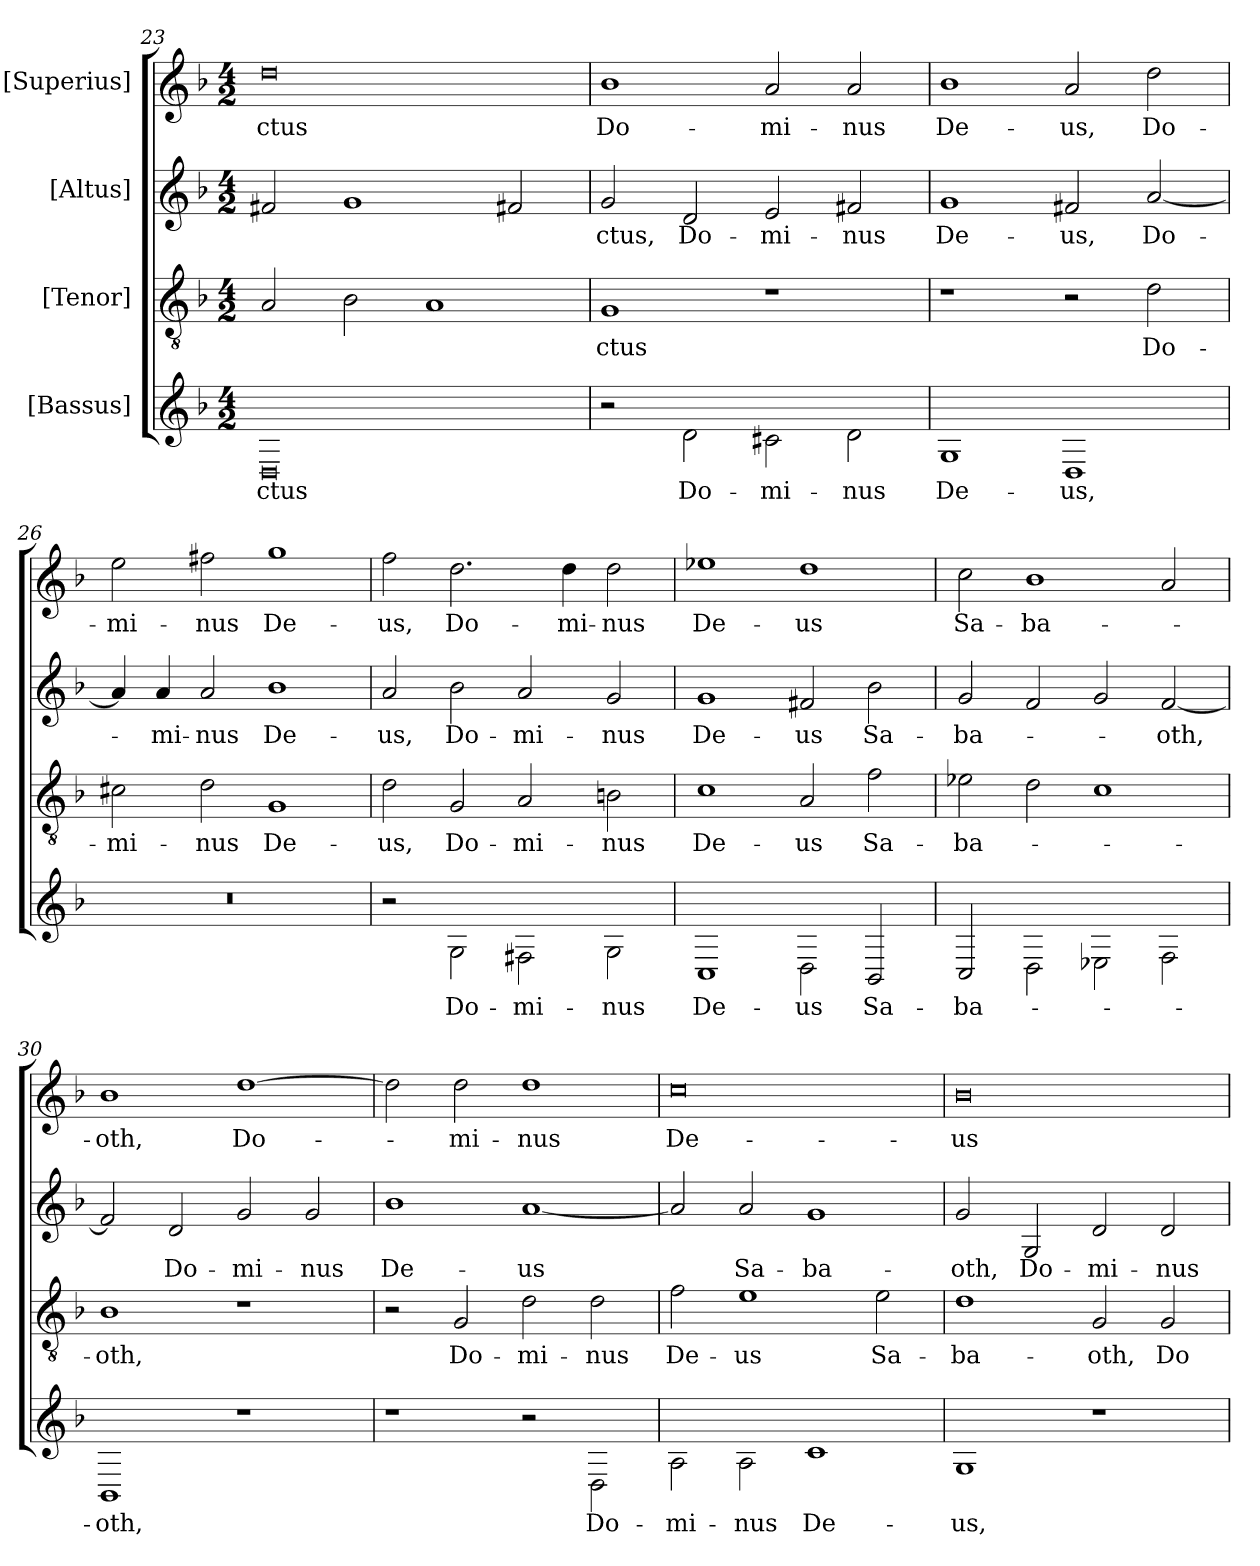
**kern	**text	**kern	**text	**kern	**text	**kern	**text
*part4	*part4	*part3	*part3	*part2	*part2	*part1	*part1
*staff4	*staff4	*staff3	*staff3	*staff2	*staff2	*staff1	*staff1
*I"[Bassus]	*	*I"[Tenor]	*	*I"[Altus]	*	*I"[Superius]	*
*clefG2	*	*clefGv2	*	*clefG2	*	*clefG2	*
*k[b-]	*	*k[b-]	*	*k[b-]	*	*k[b-]	*
*M4/2	*	*M4/2	*	*M4/2	*	*M4/2	*
=23	=23	=23	=23	=23	=23	=23	=23
0D\	-ctus	2A/	.	2f#X/	.	0dd\	-ctus
.	.	2B-\	.	1g/	.	.	.
.	.	1A/	.	.	.	.	.
.	.	.	.	2f#X/	.	.	.
=24	=24	=24	=24	=24	=24	=24	=24
2r	.	1G/	-ctus	2g/	-ctus,	1b-\	Do-
2d\	Do-	.	.	2d/	Do-	.	.
2c#X\	-mi-	1r	.	2e/	-mi-	2a/	-mi-
2d\	-nus	.	.	2f#X/	-nus	2a/	-nus
=25	=25	=25	=25	=25	=25	=25	=25
1G\	De-	1r	.	1g/	De-	1b-\	De-
1D\	-us,	2r	.	2f#X/	-us,	2a/	-us,
.	.	2d\	Do-	[2a/	Do-	2dd\	Do-
=26	=26	=26	=26	=26	=26	=26	=26
0r	.	2c#X\	-mi-	4a/]	.	2ee\	-mi-
.	.	.	.	4a/	-mi-	.	.
.	.	2d\	-nus	2a/	-nus	2ff#X\	-nus
.	.	1G/	De-	1b-\	De-	1gg\	De-
=27	=27	=27	=27	=27	=27	=27	=27
2r	.	2d\	-us,	2a/	-us,	2ff\	-us,
2G\	Do-	2G/	Do-	2b-\	Do-	2.dd\	Do-
2F#X\	-mi-	2A/	-mi-	2a/	-mi-	.	.
.	.	.	.	.	.	4dd\	-mi-
2G\	-nus	2Bn\	-nus	2g/	-nus	2dd\	-nus
=28	=28	=28	=28	=28	=28	=28	=28
1C/	De-	1c\	De-	1g/	De-	1ee-X\	De-
2D\	-us	2A/	-us	2f#X/	-us	1dd\	-us
2BB-/	Sa-	2f\	Sa-	2b-\	Sa-	.	.
=29	=29	=29	=29	=29	=29	=29	=29
2C/	-ba-	2e-X\	-ba-	2g/	-ba-	2cc\	Sa-
2D\	.	2d\	.	2f/	.	1b-\	-ba-
2E-X\	.	1c\	.	2g/	.	.	.
2F\	.	.	.	[2f/	-oth,	2a/	.
=30	=30	=30	=30	=30	=30	=30	=30
1BB-/	-oth,	1B-\	-oth,	2f/]	.	1b-\	-oth,
.	.	.	.	2d/	Do-	.	.
1r	.	1r	.	2g/	-mi-	[1dd\	Do-
.	.	.	.	2g/	-nus	.	.
=31	=31	=31	=31	=31	=31	=31	=31
1r	.	2r	.	1b-\	De-	2dd\]	.
.	.	2G/	Do-	.	.	2dd\	-mi-
2r	.	2d\	-mi-	[1a/	-us	1dd\	-nus
2D\	Do-	2d\	-nus	.	.	.	.
=32	=32	=32	=32	=32	=32	=32	=32
2A\	-mi-	2f\	De-	2a/]	.	0cc\	De-
2A\	-nus	1e\	-us	2a/	Sa-	.	.
1c\	De-	.	.	1g/	-ba-	.	.
.	.	2e\	Sa-	.	.	.	.
=33	=33	=33	=33	=33	=33	=33	=33
1G\	-us,	1d\	-ba-	2g/	-oth,	0b-\	-us
.	.	.	.	2G/	Do-	.	.
1r	.	2G/	-oth,	2d/	-mi-	.	.
.	.	2G/	Do-	2d/	-nus	.	.
=	=	=	=	=	=	=	=
*-	*-	*-	*-	*-	*-	*-	*-
